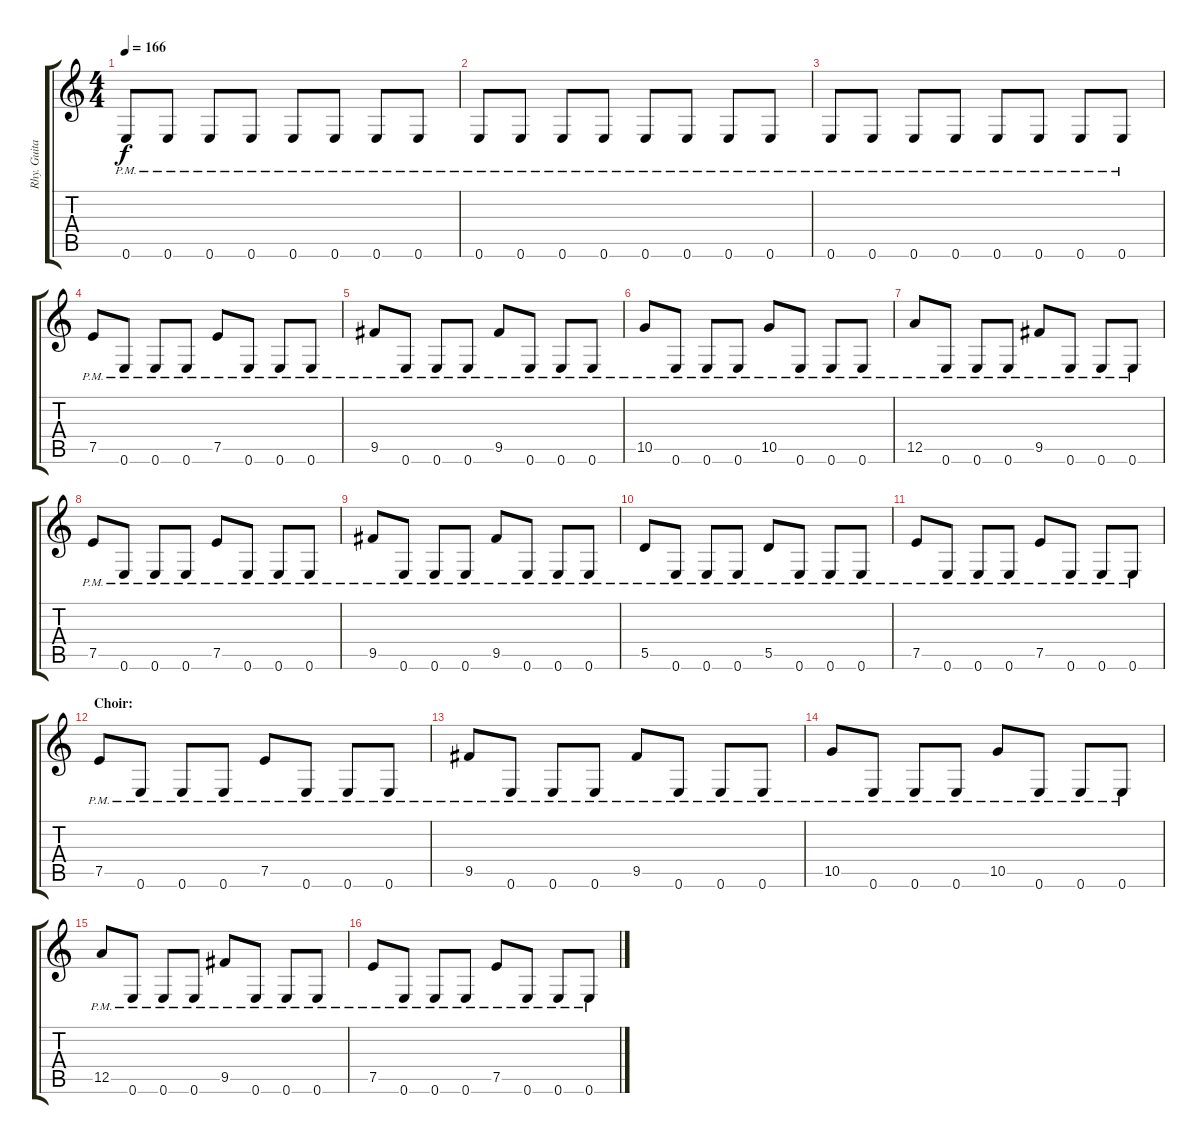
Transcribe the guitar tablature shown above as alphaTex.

\track ("Rhy. Guitar I" "Rhy. Guita") {instrument distortionguitar}
\staff {score tabs}
\tuning (E4 B3 G3 D3 A2 E2) {hide}
\ts (4 4)
\tempo 166
\clef g2
\ks c
0.6{pm}.8{dy f} 0.6{pm}.8 0.6{pm}.8 0.6{pm}.8 0.6{pm}.8 0.6{pm}.8 0.6{pm}.8 0.6{pm}.8 |
0.6{pm}.8 0.6{pm}.8 0.6{pm}.8 0.6{pm}.8 0.6{pm}.8 0.6{pm}.8 0.6{pm}.8 0.6{pm}.8 |
0.6{pm}.8 0.6{pm}.8 0.6{pm}.8 0.6{pm}.8 0.6{pm}.8 0.6{pm}.8 0.6{pm}.8 0.6{pm}.8 |
7.5{pm}.8 0.6{pm}.8 0.6{pm}.8 0.6{pm}.8 7.5{pm}.8 0.6{pm}.8 0.6{pm}.8 0.6{pm}.8 |
9.5{pm}.8 0.6{pm}.8 0.6{pm}.8 0.6{pm}.8 9.5{pm}.8 0.6{pm}.8 0.6{pm}.8 0.6{pm}.8 |
10.5{pm}.8 0.6{pm}.8 0.6{pm}.8 0.6{pm}.8 10.5{pm}.8 0.6{pm}.8 0.6{pm}.8 0.6{pm}.8 |
12.5{pm}.8 0.6{pm}.8 0.6{pm}.8 0.6{pm}.8 9.5{pm}.8 0.6{pm}.8 0.6{pm}.8 0.6{pm}.8 |
7.5{pm}.8 0.6{pm}.8 0.6{pm}.8 0.6{pm}.8 7.5{pm}.8 0.6{pm}.8 0.6{pm}.8 0.6{pm}.8 |
9.5{pm}.8 0.6{pm}.8 0.6{pm}.8 0.6{pm}.8 9.5{pm}.8 0.6{pm}.8 0.6{pm}.8 0.6{pm}.8 |
5.5{pm}.8 0.6{pm}.8 0.6{pm}.8 0.6{pm}.8 5.5{pm}.8 0.6{pm}.8 0.6{pm}.8 0.6{pm}.8 |
7.5{pm}.8 0.6{pm}.8 0.6{pm}.8 0.6{pm}.8 7.5{pm}.8 0.6{pm}.8 0.6{pm}.8 0.6{pm}.8 |
\section ("" "Choir:")
7.5{pm}.8 0.6{pm}.8 0.6{pm}.8 0.6{pm}.8 7.5{pm}.8 0.6{pm}.8 0.6{pm}.8 0.6{pm}.8 |
9.5{pm}.8 0.6{pm}.8 0.6{pm}.8 0.6{pm}.8 9.5{pm}.8 0.6{pm}.8 0.6{pm}.8 0.6{pm}.8 |
10.5{pm}.8 0.6{pm}.8 0.6{pm}.8 0.6{pm}.8 10.5{pm}.8 0.6{pm}.8 0.6{pm}.8 0.6{pm}.8 |
12.5{pm}.8 0.6{pm}.8 0.6{pm}.8 0.6{pm}.8 9.5{pm}.8 0.6{pm}.8 0.6{pm}.8 0.6{pm}.8 |
7.5{pm}.8 0.6{pm}.8 0.6{pm}.8 0.6{pm}.8 7.5{pm}.8 0.6{pm}.8 0.6{pm}.8 0.6{pm}.8
